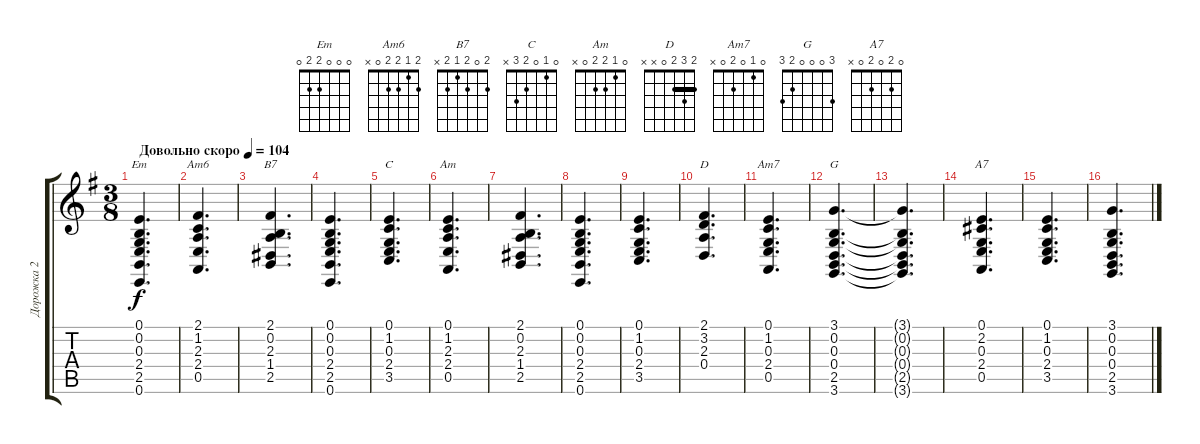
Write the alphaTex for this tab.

\track ("Дорожка 2" "Дорожка 2") {instrument stringensemble1}
\staff {score tabs}
\tuning (E4 B3 G3 D3 A2 E2) {hide}
\chord ("Em" 0 0 0 2 2 0)
\chord ("Am6" 2 1 2 2 0 x)
\chord ("B7" 2 0 2 1 2 x)
\chord ("C" 0 1 0 2 3 x)
\chord ("Am" 0 1 2 2 0 x)
\chord ("D" 2 3 2 0 x x) {barre 2}
\chord ("Am7" 0 1 0 2 0 x)
\chord ("G" 3 0 0 0 2 3)
\chord ("A7" 0 2 0 2 0 x)
\ts (3 8)
\tempo (104 "Довольно скоро")
\clef g2
\ks g
(0.1 0.2 0.3 2.4 2.5 0.6).4{d ch "Em" dy f instrument stringensemble1} |
(2.1 1.2 2.3 2.4 0.5).4{d ch "Am6"} |
(2.1 0.2 2.3 1.4 2.5).4{d ch "B7"} |
(0.1 0.2 0.3 2.4 2.5 0.6).4{d} |
(0.1 1.2 0.3 2.4 3.5).4{d ch "C"} |
(0.1 1.2 2.3 2.4 0.5).4{d ch "Am"} |
(2.1 0.2 2.3 1.4 2.5).4{d} |
(0.1 0.2 0.3 2.4 2.5 0.6).4{d} |
(0.1 1.2 0.3 2.4 3.5).4{d} |
(2.1 3.2 2.3 0.4).4{d ch "D"} |
(0.1 1.2 0.3 2.4 0.5).4{d ch "Am7"} |
(3.1 0.2 0.3 0.4 2.5 3.6).4{d ch "G"} |
(3.1{t} 0.2{t} 0.3{t} 0.4{t} 2.5{t} 3.6{t}).4{d} |
(0.1 2.2 0.3 2.4 0.5).4{d ch "A7"} |
(0.1 1.2 0.3 2.4 3.5).4{d} |
(3.1 0.2 0.3 0.4 2.5 3.6).4{d}
